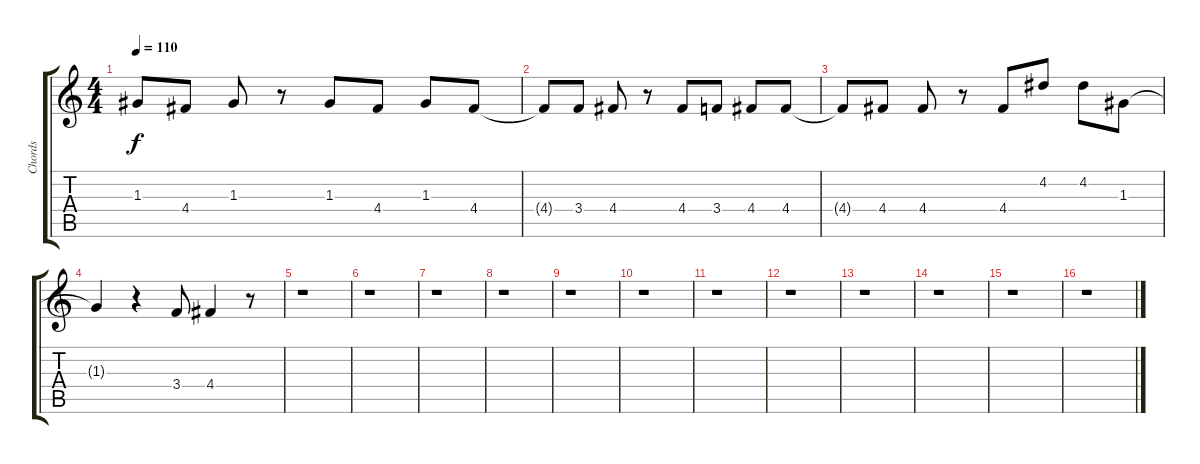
\track ("Chords" "Chords") {instrument overdrivenguitar}
\staff {score tabs}
\tuning (E4 B3 G3 D3 A2 E2) {hide}
\ts (4 4)
\tempo 110
\clef g2
\ks c
1.3{t}.8{dy f} 4.4.8 1.3.8 r.8 1.3.8 4.4.8 1.3.8 4.4.8 |
4.4{t}.8 3.4.8 4.4.8 r.8 4.4.8 3.4.8 4.4.8 4.4.8 |
4.4{t}.8 4.4.8 4.4.8 r.8 4.4.8 4.2.8 4.2.8 1.3.8 |
1.3{t}.4 r.4 3.4.8 4.4.4 r.8 |
r.1 |
r.1 |
r.1 |
r.1 |
r.1 |
r.1 |
r.1 |
r.1 |
r.1 |
r.1 |
r.1 |
r.1
